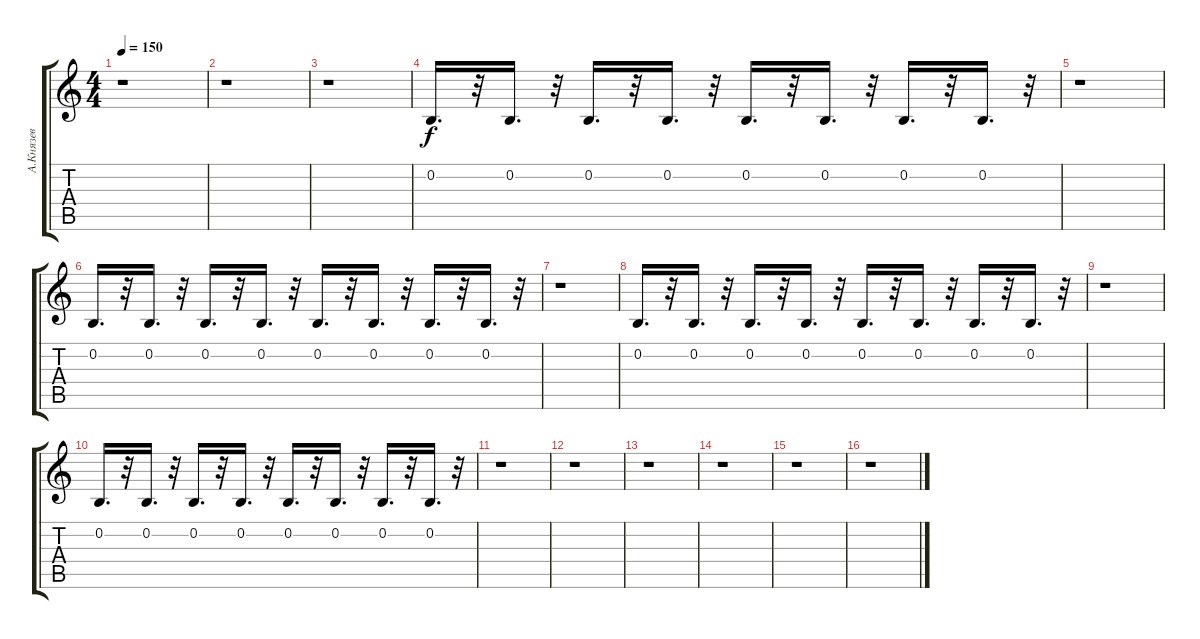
\track ("А.Князев" "А.Князев") {instrument lead1square}
\staff {score tabs}
\tuning (E4 B3 G3 D3 A2 D2) {hide}
\ts (4 4)
\tempo 150
\clef g2
\ks c
r.1{dy f} |
r.1 |
r.1 |
0.2.16{d} r.32 0.2.16{d} r.32 0.2.16{d} r.32 0.2.16{d} r.32 0.2.16{d} r.32 0.2.16{d} r.32 0.2.16{d} r.32 0.2.16{d} r.32 |
r.1 |
0.2.16{d} r.32 0.2.16{d} r.32 0.2.16{d} r.32 0.2.16{d} r.32 0.2.16{d} r.32 0.2.16{d} r.32 0.2.16{d} r.32 0.2.16{d} r.32 |
r.1 |
0.2.16{d} r.32 0.2.16{d} r.32 0.2.16{d} r.32 0.2.16{d} r.32 0.2.16{d} r.32 0.2.16{d} r.32 0.2.16{d} r.32 0.2.16{d} r.32 |
r.1 |
0.2.16{d} r.32 0.2.16{d} r.32 0.2.16{d} r.32 0.2.16{d} r.32 0.2.16{d} r.32 0.2.16{d} r.32 0.2.16{d} r.32 0.2.16{d} r.32 |
r.1 |
r.1 |
r.1 |
r.1 |
r.1 |
r.1
